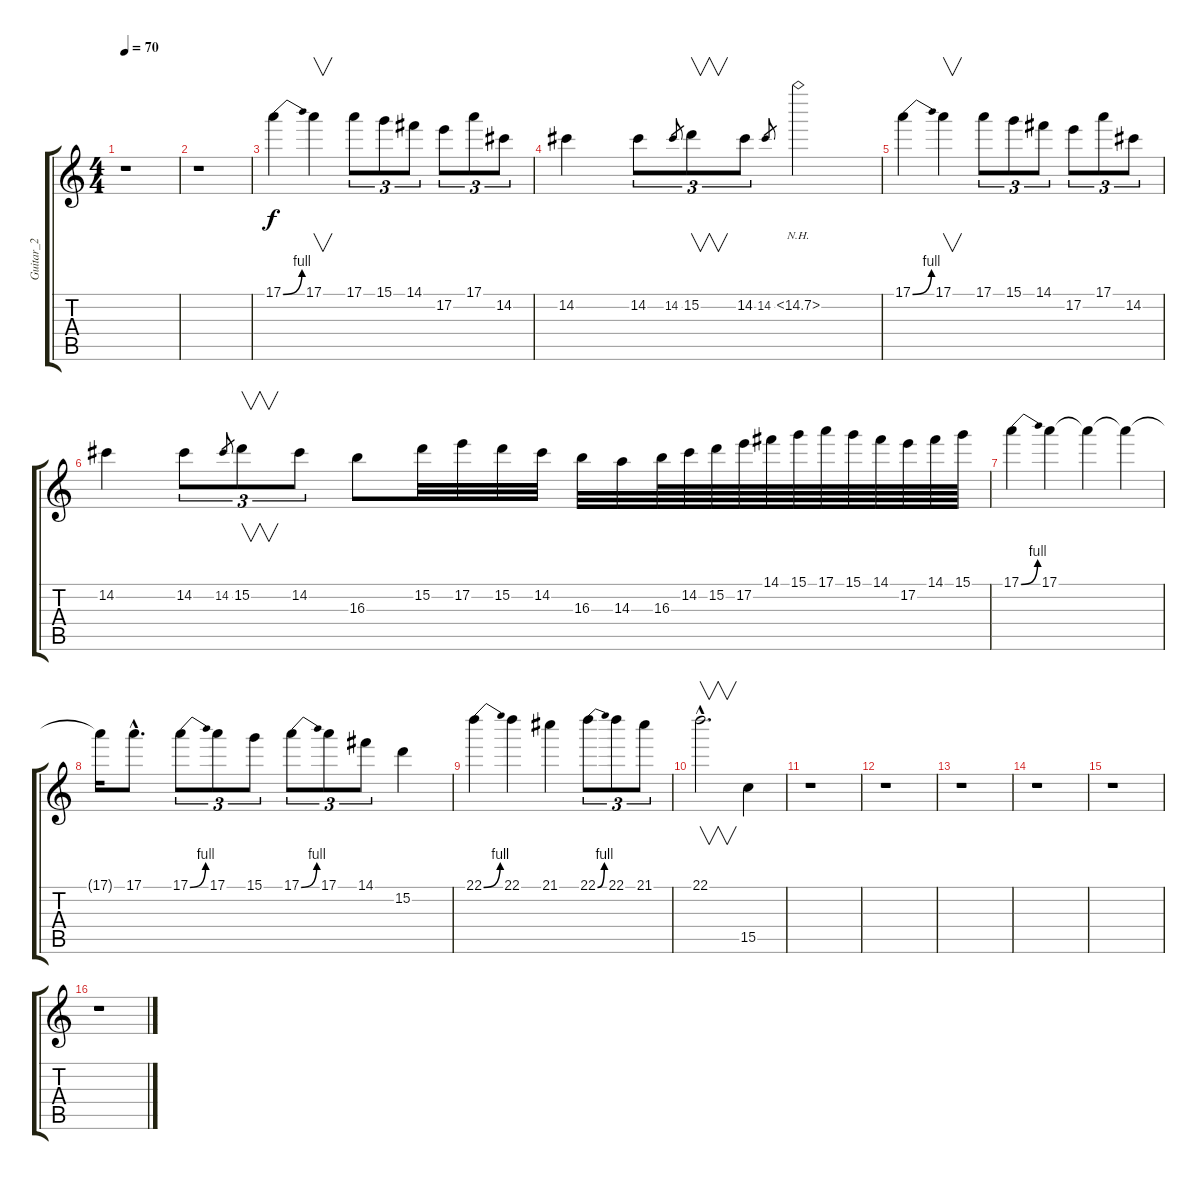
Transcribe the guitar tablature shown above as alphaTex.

\track ("Guitar_2" "Guitar_2") {instrument electricguitarjazz}
\staff {score tabs}
\tuning (E4 B3 G3 D3 A2 E2) {hide}
\ts (4 4)
\tempo 70
\clef g2
\ks c
r.1{dy f} |
r.1 |
17.1{be (bend 0 0 60 4)}.4 17.1.4{v} 17.1.8{tu (3 2)} 15.1.8{tu (3 2)} 14.1.8{tu (3 2)} 17.2.8{tu (3 2)} 17.1.8{tu (3 2)} 14.2.8{tu (3 2)} |
14.2.4 14.2.8{tu (3 2)} 14.2.8{gr} 15.2.8{v tu (3 2)} 14.2.8{tu (3 2)} 14.2.8{gr} 15.2{nh}.2 |
17.1{be (bend 0 0 60 4)}.4 17.1.4{v} 17.1.8{tu (3 2)} 15.1.8{tu (3 2)} 14.1.8{tu (3 2)} 17.2.8{tu (3 2)} 17.1.8{tu (3 2)} 14.2.8{tu (3 2)} |
14.2.4 14.2.8{tu (3 2)} 14.2.8{gr} 15.2.8{v tu (3 2)} 14.2.8{tu (3 2)} 16.3.8 15.2.32 17.2.32 15.2.32 14.2.32 16.3.32 14.3.32 16.3.64 14.2.64 15.2.64 17.2.64 14.1.64 15.1.64 17.1.64 15.1.64 14.1.64 17.2.64 14.1.64 15.1.64 |
17.1{be (bend 0 0 60 4)}.4 17.1.4 17.1{t}.4 17.1{t}.4 |
17.1{t}.16 17.1{hac}.8{d} 17.1{be (bend 0 0 60 4)}.8{tu (3 2)} 17.1.8{tu (3 2)} 15.1.8{tu (3 2)} 17.1{be (bend 0 0 60 4)}.8{tu (3 2)} 17.1.8{tu (3 2)} 14.1.8{tu (3 2)} 15.2.4 |
22.1{be (bend 0 0 60 4)}.4 22.1.4 21.1.4 22.1{be (bend 0 0 60 4)}.8{tu (3 2)} 22.1.8{tu (3 2)} 21.1.8{tu (3 2)} |
22.1{hac}.2{v d} 15.5.4 |
r.1 |
r.1 |
r.1 |
r.1 |
r.1 |
r.1
